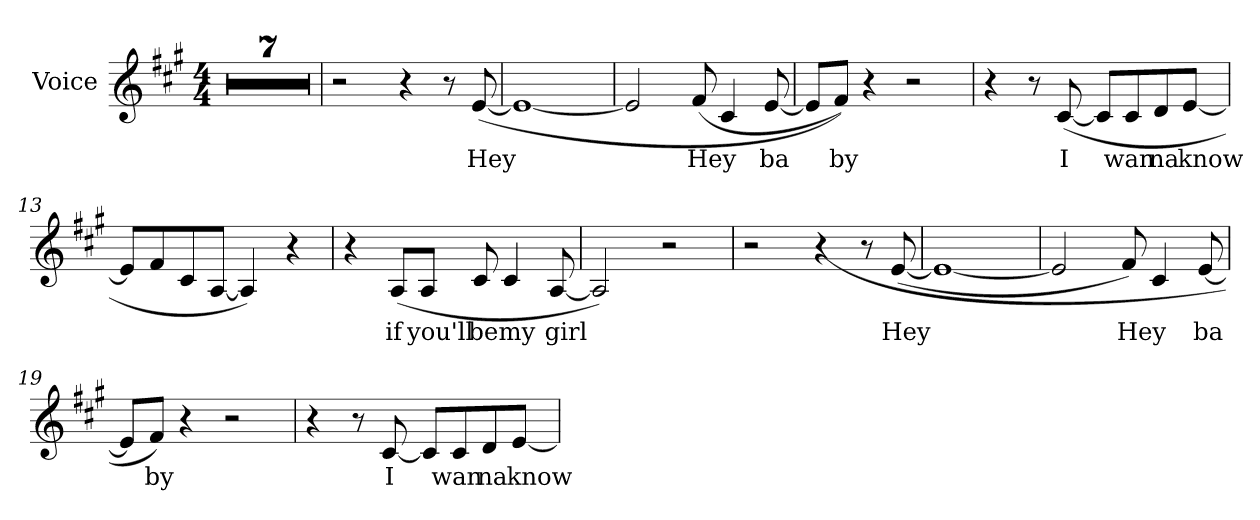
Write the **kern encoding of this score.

**kern	**text
*part1	*part1
*staff1	*staff1
*I"Voice	*
*I'Voice	*
!!LO:PB:g=z
*clefG2	*
*k[f#c#g#]	*
*A:	*
*M4/4	*
=1	=1
1r	.
=2	=2
1r	.
=3	=3
1r	.
=4	=4
1r	.
=5	=5
1r	.
=6	=6
1r	.
=7	=7
1r	.
=8	=8
2r	.
4r	.
8r	.
!	!LO:LY:b:color=#000000
([8ei/	Hey
=9	=9
1ei_	.
!!LO:LB:g=z
=10	=10
2ei/]	.
!	!LO:LY:b:color=#000000
(8f#i/	Hey
4c#i/	.
!	!LO:LY:b:color=#000000
[8ei/	ba
=11	=11
8ei/L]	.
!	!LO:LY:b:color=#000000
8f#i/J))	by
4r	.
2r	.
=12	=12
4r	.
8r	.
!	!LO:LY:b:color=#000000
([8c#i/	I
8c#i/L]	.
!	!LO:LY:b:color=#000000
8c#i/	wan
!	!LO:LY:b:color=#000000
8di/	na
!	!LO:LY:b:color=#000000
[8ei/J	know
=13	=13
8ei/L]	.
8f#i/	.
8c#i/	.
[8Ai/J	.
4Ai/])	.
4r	.
!!LO:LB:g=z
=14	=14
4r	.
!	!LO:LY:b:color=#000000
(8Ai/L	if
!	!LO:LY:b:color=#000000
8Ai/J	you'll
!	!LO:LY:b:color=#000000
8c#i/	be
!	!LO:LY:b:color=#000000
4c#i/	my
!	!LO:LY:b:color=#000000
[8Ai/	girl
=15	=15
2Ai/])	.
2r	.
=16	=16
2r	.
(4r	.
8r	.
!	!LO:LY:b:color=#000000
([8ei/	Hey
=17	=17
1ei_	.
=18	=18
2ei/]	.
!	!LO:LY:b:color=#000000
8f#i/)	Hey
4c#i/	.
!	!LO:LY:b:color=#000000
[8ei/	ba
!!LO:LB:g=z
=19	=19
8ei/L]	.
!	!LO:LY:b:color=#000000
8f#i/J)	by
4r	.
2r	.
=20	=20
4r	.
8r	.
!	!LO:LY:b:color=#000000
[8c#i/	I
8c#i/L]	.
!	!LO:LY:b:color=#000000
8c#i/	wan
!	!LO:LY:b:color=#000000
8di/	na
!	!LO:LY:b:color=#000000
[8ei/J	know
=	=
*-	*-
